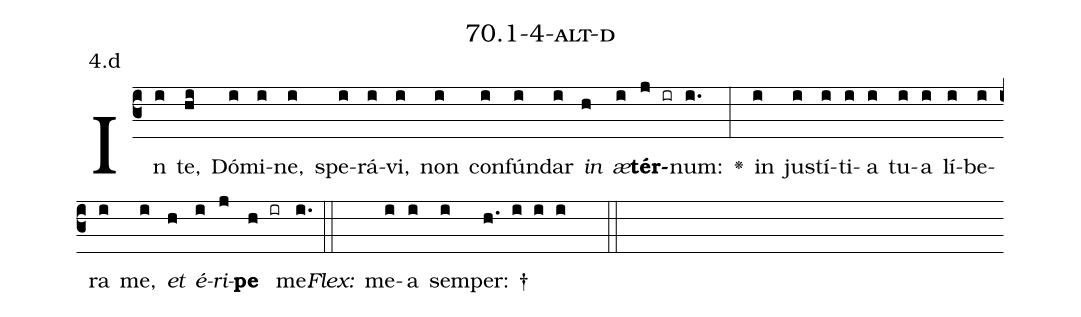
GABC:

name: 70.1-4-alt-d;
annotation: 4.d;
%%
(c3)In(i) te,(hi) Dó(i)mi(i)ne,(i) spe(i)rá(i)vi,(i) non(i) con(i)fún(i)dar(i) <i>in</i>(h) <i>æ</i>(i)<b>tér</b>(j ir)num:(i.) <v>\greheightstar</v>(:) in(i) jus(i)tí(i)ti(i)a(i) tu(i)a(i) lí(i)be(i)ra(i) me,(i) <i>et</i>(h) <i>é</i>(i)<i>ri</i>(j)<b>pe</b>(h ir) me.(i.) (::)
<i>Flex:</i>()  me(i)a(i) sem(i)per: †(h. i i i  ::)

%E(i) u(h) o(i) u(j) a(h) e.(i.) (::)
